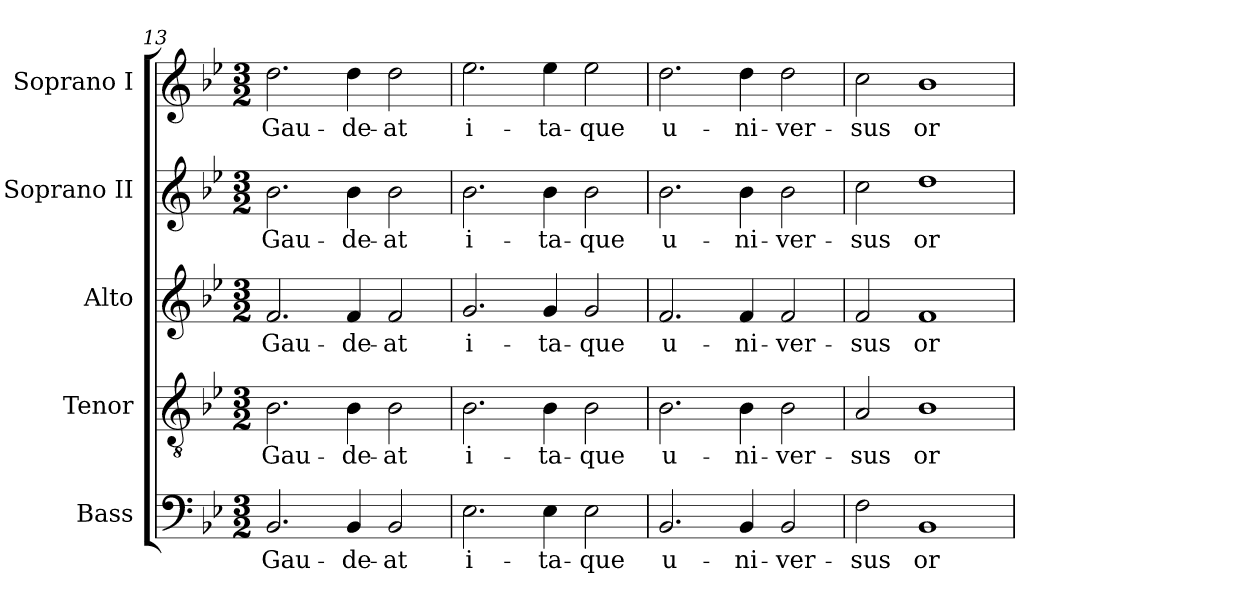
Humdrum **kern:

**kern	**text	**kern	**text	**kern	**text	**kern	**text	**kern	**text
*part5	*part5	*part4	*part4	*part3	*part3	*part2	*part2	*part1	*part1
*staff5	*staff5	*staff4	*staff4	*staff3	*staff3	*staff2	*staff2	*staff1	*staff1
*I"Bass	*	*I"Tenor	*	*I"Alto	*	*I"Soprano II	*	*I"Soprano I	*
*I'B.	*	*	*	*I'T.	*	*I'A.	*	*I'A.	*
!!LO:LB:g=z
*clefF4	*	*clefGv2	*	*clefG2	*	*clefG2	*	*clefG2	*
*	*	*ITrd7c12	*	*ITrd7c12	*	*	*	*	*
*k[b-e-]	*	*k[b-e-]	*	*k[b-e-]	*	*k[b-e-]	*	*k[b-e-]	*
*B-:	*	*B-:	*	*B-:	*	*B-:	*	*B-:	*
*M3/2	*	*M3/2	*	*M3/2	*	*M3/2	*	*M3/2	*
=13	=13	=13	=13	=13	=13	=13	=13	=13	=13
!	!LO:LY:b:color=#000000	!	!	!	!	!	!	!	!
!	!	!	!LO:LY:b:color=#000000	!	!	!	!	!	!
!	!	!	!	!	!LO:LY:b:color=#000000	!	!	!	!
!	!	!	!	!	!	!	!LO:LY:b:color=#000000	!	!
!	!	!	!	!	!	!	!	!	!LO:LY:b:color=#000000
2.BB-i/	Gau-	2.BB-i\	Gau-	2.Fi/	Gau-	2.b-i\	Gau-	2.ddi\	Gau-
!	!LO:LY:b:color=#000000	!	!	!	!	!	!	!	!
!	!	!	!LO:LY:b:color=#000000	!	!	!	!	!	!
!	!	!	!	!	!LO:LY:b:color=#000000	!	!	!	!
!	!	!	!	!	!	!	!LO:LY:b:color=#000000	!	!
!	!	!	!	!	!	!	!	!	!LO:LY:b:color=#000000
4BB-i/	-de-	4BB-i\	-de-	4Fi/	-de-	4b-i\	-de-	4ddi\	-de-
!	!LO:LY:b:color=#000000	!	!	!	!	!	!	!	!
!	!	!	!LO:LY:b:color=#000000	!	!	!	!	!	!
!	!	!	!	!	!LO:LY:b:color=#000000	!	!	!	!
!	!	!	!	!	!	!	!LO:LY:b:color=#000000	!	!
!	!	!	!	!	!	!	!	!	!LO:LY:b:color=#000000
2BB-i/	-at	2BB-i\	-at	2Fi/	-at	2b-i\	-at	2ddi\	-at
=14	=14	=14	=14	=14	=14	=14	=14	=14	=14
!	!LO:LY:b:color=#000000	!	!	!	!	!	!	!	!
!	!	!	!LO:LY:b:color=#000000	!	!	!	!	!	!
!	!	!	!	!	!LO:LY:b:color=#000000	!	!	!	!
!	!	!	!	!	!	!	!LO:LY:b:color=#000000	!	!
!	!	!	!	!	!	!	!	!	!LO:LY:b:color=#000000
2.E-i\	i-	2.BB-i\	i-	2.Gi/	i-	2.b-i\	i-	2.ee-i\	i-
!	!LO:LY:b:color=#000000	!	!	!	!	!	!	!	!
!	!	!	!LO:LY:b:color=#000000	!	!	!	!	!	!
!	!	!	!	!	!LO:LY:b:color=#000000	!	!	!	!
!	!	!	!	!	!	!	!LO:LY:b:color=#000000	!	!
!	!	!	!	!	!	!	!	!	!LO:LY:b:color=#000000
4E-i\	-ta-	4BB-i\	-ta-	4Gi/	-ta-	4b-i\	-ta-	4ee-i\	-ta-
!	!LO:LY:b:color=#000000	!	!	!	!	!	!	!	!
!	!	!	!LO:LY:b:color=#000000	!	!	!	!	!	!
!	!	!	!	!	!LO:LY:b:color=#000000	!	!	!	!
!	!	!	!	!	!	!	!LO:LY:b:color=#000000	!	!
!	!	!	!	!	!	!	!	!	!LO:LY:b:color=#000000
2E-i\	-que	2BB-i\	-que	2Gi/	-que	2b-i\	-que	2ee-i\	-que
=15	=15	=15	=15	=15	=15	=15	=15	=15	=15
!	!LO:LY:b:color=#000000	!	!	!	!	!	!	!	!
!	!	!	!LO:LY:b:color=#000000	!	!	!	!	!	!
!	!	!	!	!	!LO:LY:b:color=#000000	!	!	!	!
!	!	!	!	!	!	!	!LO:LY:b:color=#000000	!	!
!	!	!	!	!	!	!	!	!	!LO:LY:b:color=#000000
2.BB-i/	u-	2.BB-i\	u-	2.Fi/	u-	2.b-i\	u-	2.ddi\	u-
!	!LO:LY:b:color=#000000	!	!	!	!	!	!	!	!
!	!	!	!LO:LY:b:color=#000000	!	!	!	!	!	!
!	!	!	!	!	!LO:LY:b:color=#000000	!	!	!	!
!	!	!	!	!	!	!	!LO:LY:b:color=#000000	!	!
!	!	!	!	!	!	!	!	!	!LO:LY:b:color=#000000
4BB-i/	-ni-	4BB-i\	-ni-	4Fi/	-ni-	4b-i\	-ni-	4ddi\	-ni-
!	!LO:LY:b:color=#000000	!	!	!	!	!	!	!	!
!	!	!	!LO:LY:b:color=#000000	!	!	!	!	!	!
!	!	!	!	!	!LO:LY:b:color=#000000	!	!	!	!
!	!	!	!	!	!	!	!LO:LY:b:color=#000000	!	!
!	!	!	!	!	!	!	!	!	!LO:LY:b:color=#000000
2BB-i/	-ver-	2BB-i\	-ver-	2Fi/	-ver-	2b-i\	-ver-	2ddi\	-ver-
=16	=16	=16	=16	=16	=16	=16	=16	=16	=16
!	!LO:LY:b:color=#000000	!	!	!	!	!	!	!	!
!	!	!	!LO:LY:b:color=#000000	!	!	!	!	!	!
!	!	!	!	!	!LO:LY:b:color=#000000	!	!	!	!
!	!	!	!	!	!	!	!LO:LY:b:color=#000000	!	!
!	!	!	!	!	!	!	!	!	!LO:LY:b:color=#000000
2Fi\	-sus	2AAi/	-sus	2Fi/	-sus	2cci\	-sus	2cci\	-sus
!	!LO:LY:b:color=#000000	!	!	!	!	!	!	!	!
!	!	!	!LO:LY:b:color=#000000	!	!	!	!	!	!
!	!	!	!	!	!LO:LY:b:color=#000000	!	!	!	!
!	!	!	!	!	!	!	!LO:LY:b:color=#000000	!	!
!	!	!	!	!	!	!	!	!	!LO:LY:b:color=#000000
1BB-i	or-	1BB-i	or-	1Fi	or-	1ddi	or-	1b-i	or-
=	=	=	=	=	=	=	=	=	=
*-	*-	*-	*-	*-	*-	*-	*-	*-	*-
